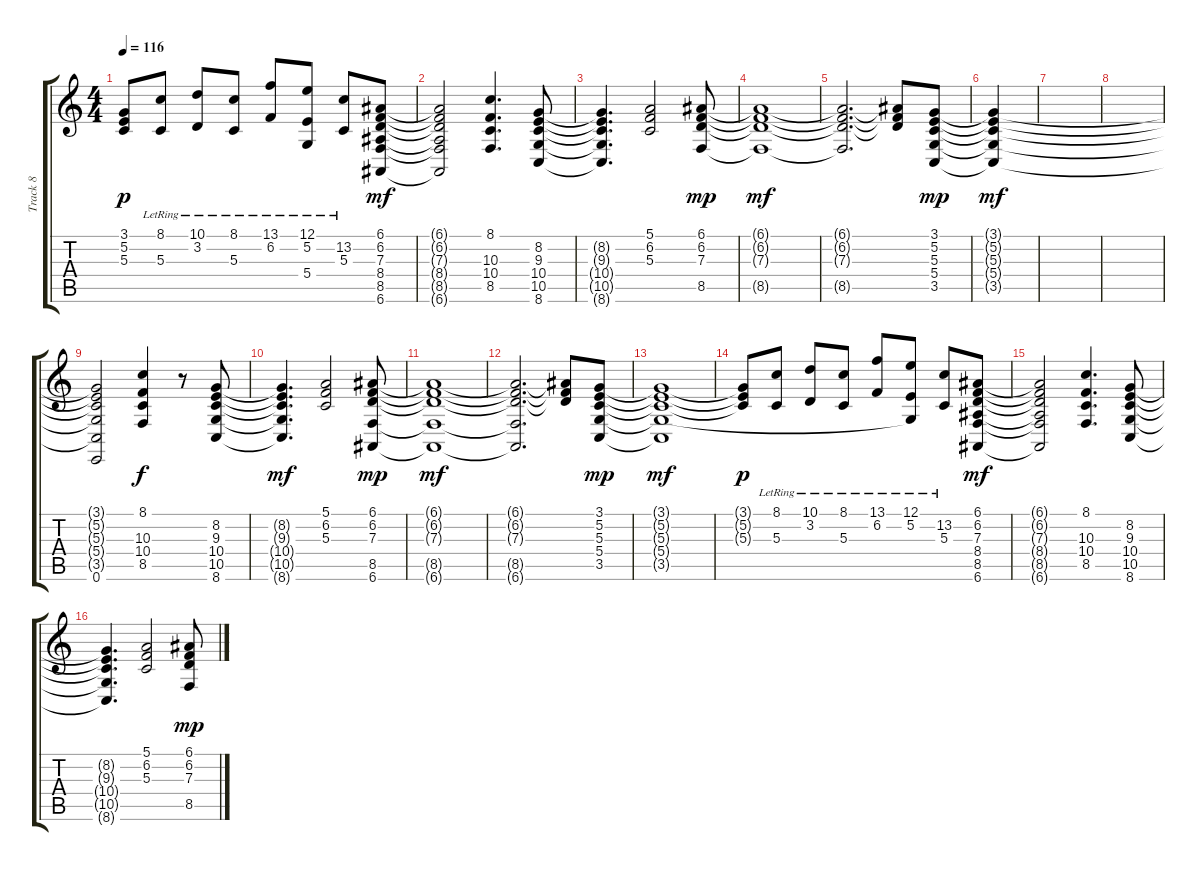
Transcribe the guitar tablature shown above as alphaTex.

\track ("Track 8" "Track 8") {instrument stringensemble1}
\staff {score tabs}
\tuning (E4 B3 G3 D3 A2 E2) {hide}
\ts (4 4)
\tempo 116
\clef g2
\ks c
(3.1{t} 5.2{t} 5.3{t}).8{dy p} (8.1{lr} 5.3).8 (10.1{lr} 3.2).8 (8.1{lr} 5.3).8 (13.1{lr} 6.2).8 (12.1{lr} 5.2 5.4{t}).8 (13.2{lr} 5.3).8 (6.1 6.2 7.3 8.4 8.5 6.6).8{dy mf} |
(6.1{t} 6.2{t} 7.3{t} 8.4{t} 8.5{t} 6.6{t}).2 (8.1 10.3 10.4 8.5).4{d} (8.2 9.3 10.4 10.5 8.6).8 |
(8.2{t} 9.3{t} 10.4{t} 10.5{t} 8.6{t}).4{d} (5.1 6.2 5.3).2 (6.1 6.2 7.3 8.5).8{dy mp} |
(6.1{t} 6.2{t} 7.3{t} 8.5{t}).1{dy mf} |
(6.1{t} 6.2{t} 7.3{t} 8.5{t}).2{d} (6.1{t} 6.2{t} 7.3{t}).8 (3.1 5.2 5.3 5.4 3.5).8{dy mp} |
(3.1{t} 5.2{t} 5.3{t} 5.4{t} 3.5{t}).4{dy mf} |
|
|
(3.1{t} 5.2{t} 5.3{t} 5.4{t} 3.5{t} 0.6).2 (8.1 10.3 10.4 8.5).4{dy f} r.8 (8.2 9.3 10.4 10.5 8.6).8 |
(8.2{t} 9.3{t} 10.4{t} 10.5{t} 8.6{t}).4{d dy mf} (5.1 6.2 5.3).2 (6.1 6.2 7.3 8.5 6.6).8{dy mp} |
(6.1{t} 6.2{t} 7.3{t} 8.5{t} 6.6{t}).1{dy mf} |
(6.1{t} 6.2{t} 7.3{t} 8.5{t} 6.6{t}).2{d} (6.1{t} 6.2{t} 7.3{t}).8 (3.1 5.2 5.3 5.4 3.5).8{dy mp} |
(3.1{t} 5.2{t} 5.3{t} 5.4{t} 3.5{t}).1{dy mf} |
(3.1{t} 5.2{t} 5.3{t}).8{dy p} (8.1{lr} 5.3).8 (10.1{lr} 3.2).8 (8.1{lr} 5.3).8 (13.1{lr} 6.2).8 (12.1{lr} 5.2 5.4{t}).8 (13.2{lr} 5.3).8 (6.1 6.2 7.3 8.4 8.5 6.6).8{dy mf} |
(6.1{t} 6.2{t} 7.3{t} 8.4{t} 8.5{t} 6.6{t}).2 (8.1 10.3 10.4 8.5).4{d} (8.2 9.3 10.4 10.5 8.6).8 |
(8.2{t} 9.3{t} 10.4{t} 10.5{t} 8.6{t}).4{d} (5.1 6.2 5.3).2 (6.1 6.2 7.3 8.5).8{dy mp}
